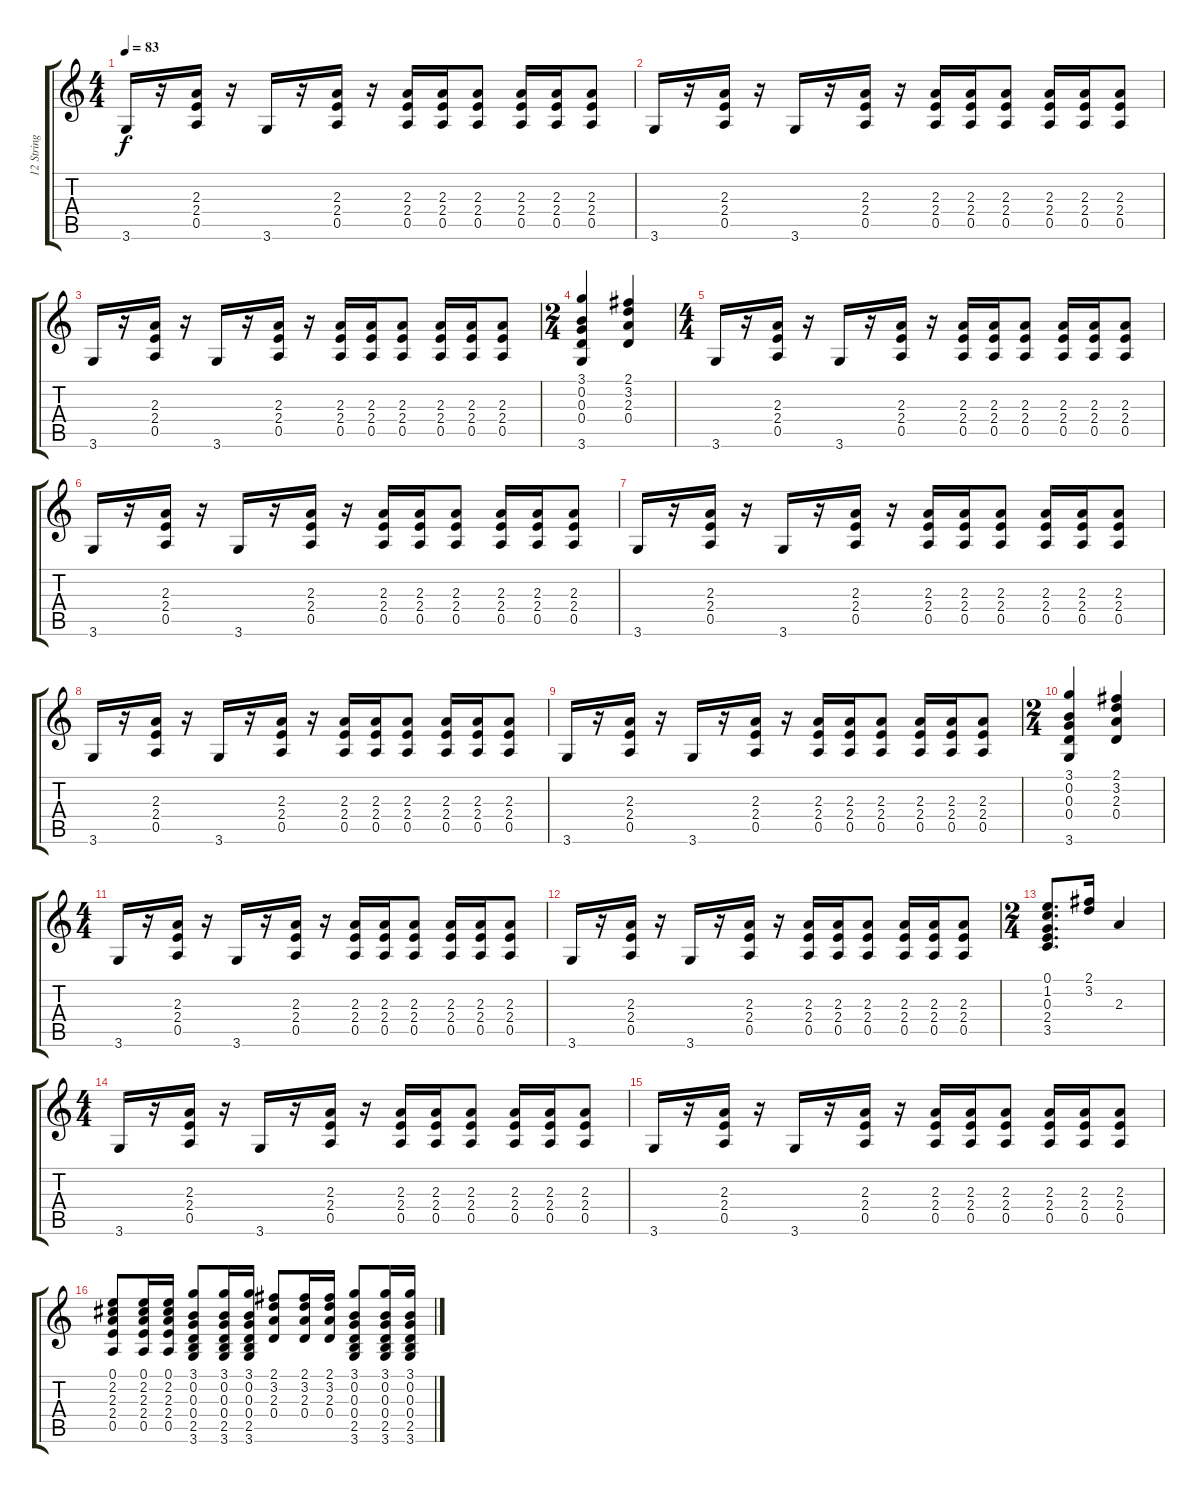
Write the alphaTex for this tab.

\track ("12 String" "12 String") {instrument acousticguitarsteel}
\staff {score tabs}
\tuning (E4 B3 G3 D3 A2 E2) {hide}
\ts (4 4)
\tempo 83
\clef g2
\ks c
3.6.16{dy f} r.16 (2.3 2.4 0.5).16 r.16 3.6.16 r.16 (2.3 2.4 0.5).16 r.16 (2.3 2.4 0.5).16 (2.3 2.4 0.5).16 (2.3 2.4 0.5).8 (2.3 2.4 0.5).16 (2.3 2.4 0.5).16 (2.3 2.4 0.5).8 |
3.6.16 r.16 (2.3 2.4 0.5).16 r.16 3.6.16 r.16 (2.3 2.4 0.5).16 r.16 (2.3 2.4 0.5).16 (2.3 2.4 0.5).16 (2.3 2.4 0.5).8 (2.3 2.4 0.5).16 (2.3 2.4 0.5).16 (2.3 2.4 0.5).8 |
3.6.16 r.16 (2.3 2.4 0.5).16 r.16 3.6.16 r.16 (2.3 2.4 0.5).16 r.16 (2.3 2.4 0.5).16 (2.3 2.4 0.5).16 (2.3 2.4 0.5).8 (2.3 2.4 0.5).16 (2.3 2.4 0.5).16 (2.3 2.4 0.5).8 |
\ts (2 4)
(3.1 0.2 0.3 0.4 3.6).4 (2.1 3.2 2.3 0.4).4 |
\ts (4 4)
3.6.16 r.16 (2.3 2.4 0.5).16 r.16 3.6.16 r.16 (2.3 2.4 0.5).16 r.16 (2.3 2.4 0.5).16 (2.3 2.4 0.5).16 (2.3 2.4 0.5).8 (2.3 2.4 0.5).16 (2.3 2.4 0.5).16 (2.3 2.4 0.5).8 |
3.6.16 r.16 (2.3 2.4 0.5).16 r.16 3.6.16 r.16 (2.3 2.4 0.5).16 r.16 (2.3 2.4 0.5).16 (2.3 2.4 0.5).16 (2.3 2.4 0.5).8 (2.3 2.4 0.5).16 (2.3 2.4 0.5).16 (2.3 2.4 0.5).8 |
3.6.16 r.16 (2.3 2.4 0.5).16 r.16 3.6.16 r.16 (2.3 2.4 0.5).16 r.16 (2.3 2.4 0.5).16 (2.3 2.4 0.5).16 (2.3 2.4 0.5).8 (2.3 2.4 0.5).16 (2.3 2.4 0.5).16 (2.3 2.4 0.5).8 |
3.6.16 r.16 (2.3 2.4 0.5).16 r.16 3.6.16 r.16 (2.3 2.4 0.5).16 r.16 (2.3 2.4 0.5).16 (2.3 2.4 0.5).16 (2.3 2.4 0.5).8 (2.3 2.4 0.5).16 (2.3 2.4 0.5).16 (2.3 2.4 0.5).8 |
3.6.16 r.16 (2.3 2.4 0.5).16 r.16 3.6.16 r.16 (2.3 2.4 0.5).16 r.16 (2.3 2.4 0.5).16 (2.3 2.4 0.5).16 (2.3 2.4 0.5).8 (2.3 2.4 0.5).16 (2.3 2.4 0.5).16 (2.3 2.4 0.5).8 |
\ts (2 4)
(3.1 0.2 0.3 0.4 3.6).4 (2.1 3.2 2.3 0.4).4 |
\ts (4 4)
3.6.16 r.16 (2.3 2.4 0.5).16 r.16 3.6.16 r.16 (2.3 2.4 0.5).16 r.16 (2.3 2.4 0.5).16 (2.3 2.4 0.5).16 (2.3 2.4 0.5).8 (2.3 2.4 0.5).16 (2.3 2.4 0.5).16 (2.3 2.4 0.5).8 |
3.6.16 r.16 (2.3 2.4 0.5).16 r.16 3.6.16 r.16 (2.3 2.4 0.5).16 r.16 (2.3 2.4 0.5).16 (2.3 2.4 0.5).16 (2.3 2.4 0.5).8 (2.3 2.4 0.5).16 (2.3 2.4 0.5).16 (2.3 2.4 0.5).8 |
\ts (2 4)
(0.1 1.2 0.3 2.4 3.5).8{d} (2.1 3.2).16 2.3.4 |
\ts (4 4)
3.6.16 r.16 (2.3 2.4 0.5).16 r.16 3.6.16 r.16 (2.3 2.4 0.5).16 r.16 (2.3 2.4 0.5).16 (2.3 2.4 0.5).16 (2.3 2.4 0.5).8 (2.3 2.4 0.5).16 (2.3 2.4 0.5).16 (2.3 2.4 0.5).8 |
3.6.16 r.16 (2.3 2.4 0.5).16 r.16 3.6.16 r.16 (2.3 2.4 0.5).16 r.16 (2.3 2.4 0.5).16 (2.3 2.4 0.5).16 (2.3 2.4 0.5).8 (2.3 2.4 0.5).16 (2.3 2.4 0.5).16 (2.3 2.4 0.5).8 |
(0.1 2.2 2.3 2.4 0.5).8 (0.1 2.2 2.3 2.4 0.5).16 (0.1 2.2 2.3 2.4 0.5).16 (3.1 0.2 0.3 0.4 2.5 3.6).8 (3.1 0.2 0.3 0.4 2.5 3.6).16 (3.1 0.2 0.3 0.4 2.5 3.6).16 (2.1 3.2 2.3 0.4).8 (2.1 3.2 2.3 0.4).16 (2.1 3.2 2.3 0.4).16 (3.1 0.2 0.3 0.4 2.5 3.6).8 (3.1 0.2 0.3 0.4 2.5 3.6).16 (3.1 0.2 0.3 0.4 2.5 3.6).16
